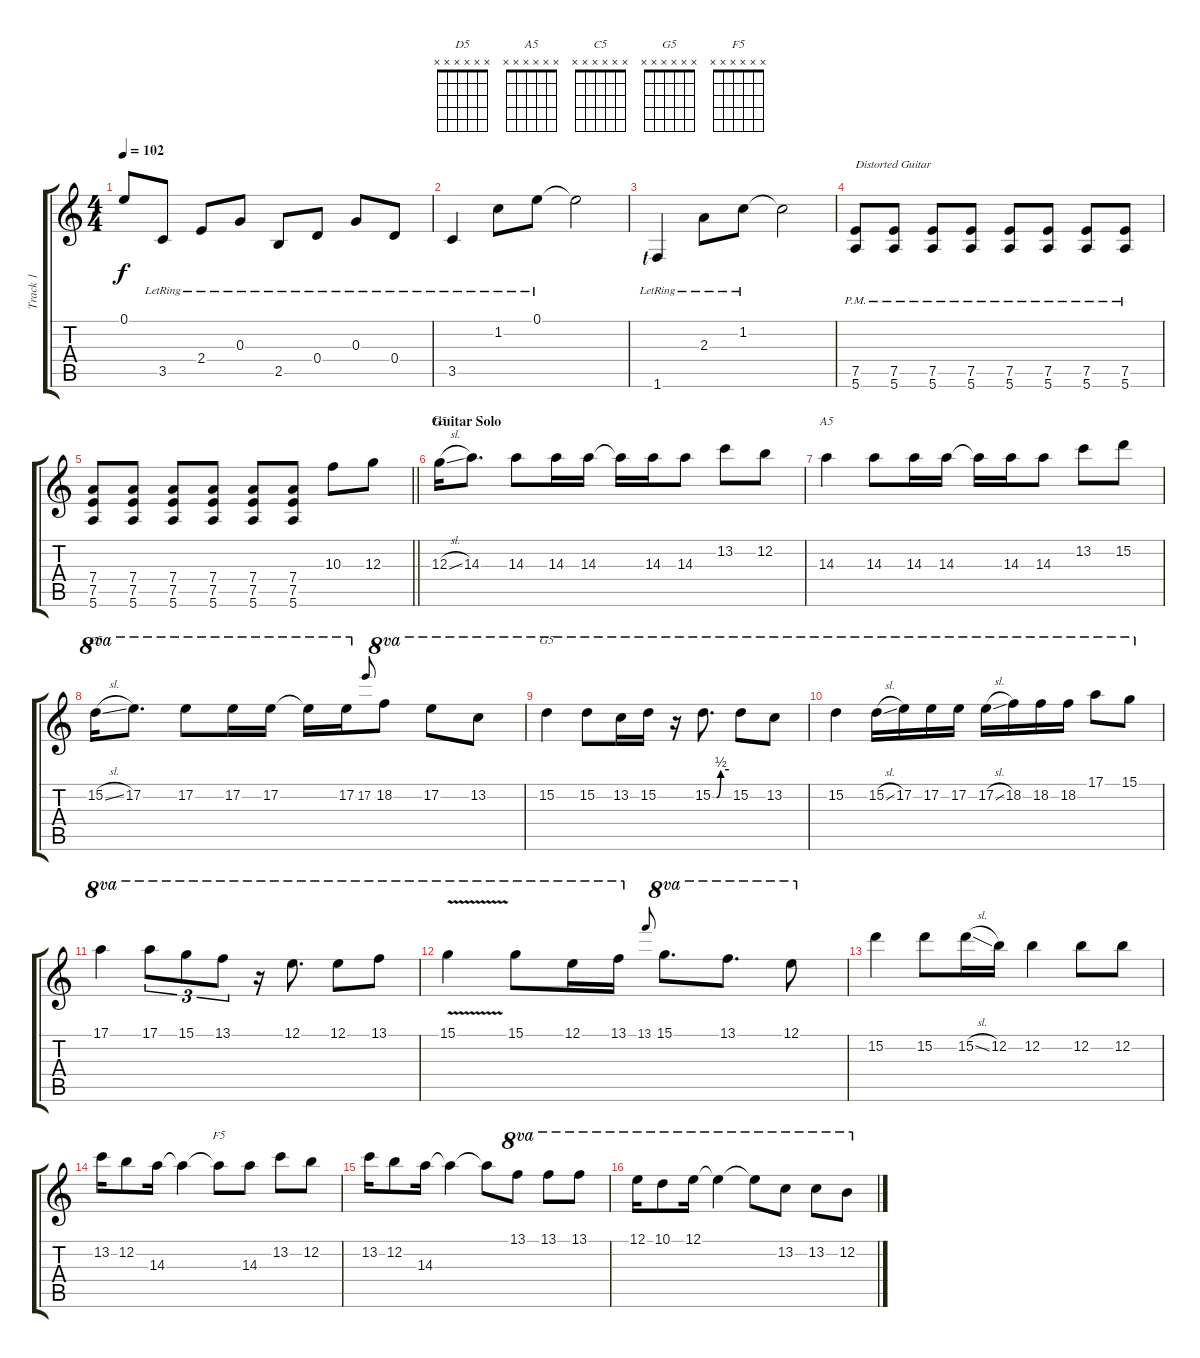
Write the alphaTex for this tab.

\track ("Track 1" "Track 1") {instrument acousticguitarsteel}
\staff {score tabs}
\tuning (E4 B3 G3 D3 A2 E2) {hide}
\chord ("D5" x x x x x x)
\chord ("A5" x x x x x x)
\chord ("C5" x x x x x x)
\chord ("G5" x x x x x x)
\chord ("F5" x x x x x x)
\ts (4 4)
\tempo 102
\clef g2
\ks c
0.1{t}.8{dy f} 3.5{lr}.8 2.4{lr}.8 0.3{lr}.8 2.5{lr}.8 0.4{lr}.8 0.3{lr}.8 0.4{lr}.8 |
3.5{lr}.4 1.2{lr}.8 0.1{lr}.8 0.1{t}.2 |
1.6{lr lf 1}.4 2.3{lr}.8 1.2{lr}.8 1.2{t}.2 |
(7.5{pm} 5.6{pm}).8{txt "Distorted Guitar"} (7.5{pm} 5.6{pm}).8 (7.5{pm} 5.6{pm}).8 (7.5{pm} 5.6{pm}).8 (7.5{pm} 5.6{pm}).8 (7.5{pm} 5.6{pm}).8 (7.5{pm} 5.6{pm}).8 (7.5{pm} 5.6{pm}).8 |
\barLineRight lightlight
(7.4 7.5 5.6).8 (7.4 7.5 5.6).8 (7.4 7.5 5.6).8 (7.4 7.5 5.6).8 (7.4 7.5 5.6).8 (7.4 7.5 5.6).8 10.3.8 12.3.8 |
\section ("" "Guitar Solo")
12.3{sl}.16{ch "D5"} 14.3.8{d} 14.3.8 14.3.16 14.3.16 14.3{t}.16 14.3.16 14.3.8 13.2.8 12.2.8 |
14.3.4{ch "A5"} 14.3.8 14.3.16 14.3.16 14.3{t}.16 14.3.16 14.3.8 13.2.8 15.2.8 |
15.2{sl}.16{ch "C5" ot 8va} 17.2.8{d ot 8va} 17.2.8{ot 8va} 17.2.16{ot 8va} 17.2.16{ot 8va} 17.2{t}.16{ot 8va} 17.2.16{ot 8va} 17.2.8{gr onbeat} 18.2.8{ot 8va} 17.2.8{ot 8va} 13.2.8{ot 8va} |
15.2.4{ch "G5" ot 8va} 15.2.8{ot 8va} 13.2.16{ot 8va} 15.2.16{ot 8va} r.16{ot 8va} 15.2{be (custom 0 0 15 0 30 2 60 2)}.8{d ot 8va} 15.2.8{ot 8va} 13.2.8{ot 8va} |
15.2.4{ot 8va} 15.2{sl}.16{ot 8va} 17.2.16{ot 8va} 17.2.16{ot 8va} 17.2.16{ot 8va} 17.2{sl}.16{ot 8va} 18.2.16{ot 8va} 18.2.16{ot 8va} 18.2.16{ot 8va} 17.1.8{ot 8va} 15.1.8{ot 8va} |
17.1.4{ot 8va} 17.1.8{tu (3 2) ot 8va} 15.1.8{tu (3 2) ot 8va} 13.1.8{tu (3 2) ot 8va} r.16{ot 8va} 12.1.8{d ot 8va} 12.1.8{ot 8va} 13.1.8{ot 8va} |
15.1{v}.4{ot 8va} 15.1.8{ot 8va} 12.1.16{ot 8va} 13.1.16{ot 8va} 13.1.8{gr onbeat} 15.1.8{d ot 8va} 13.1.8{d ot 8va} 12.1.8{ot 8va} |
15.2.4 15.2.8 15.2{sl}.16 12.2.16 12.2.4 12.2.8 12.2.8 |
13.2.16 12.2.8 14.3.16 14.3{t}.4 14.3{t}.8{ch "F5"} 14.3.8 13.2.8 12.2.8 |
13.2.16 12.2.8 14.3.16 14.3{t}.4 14.3{t}.8 13.1.8{ot 8va} 13.1.8{ot 8va} 13.1.8{ot 8va} |
12.1.16{ot 8va} 10.1.8{ot 8va} 12.1.16{ot 8va} 12.1{t}.4{ot 8va} 12.1{t}.8{ot 8va} 13.2.8{ot 8va} 13.2.8{ot 8va} 12.2.8{ot 8va}
